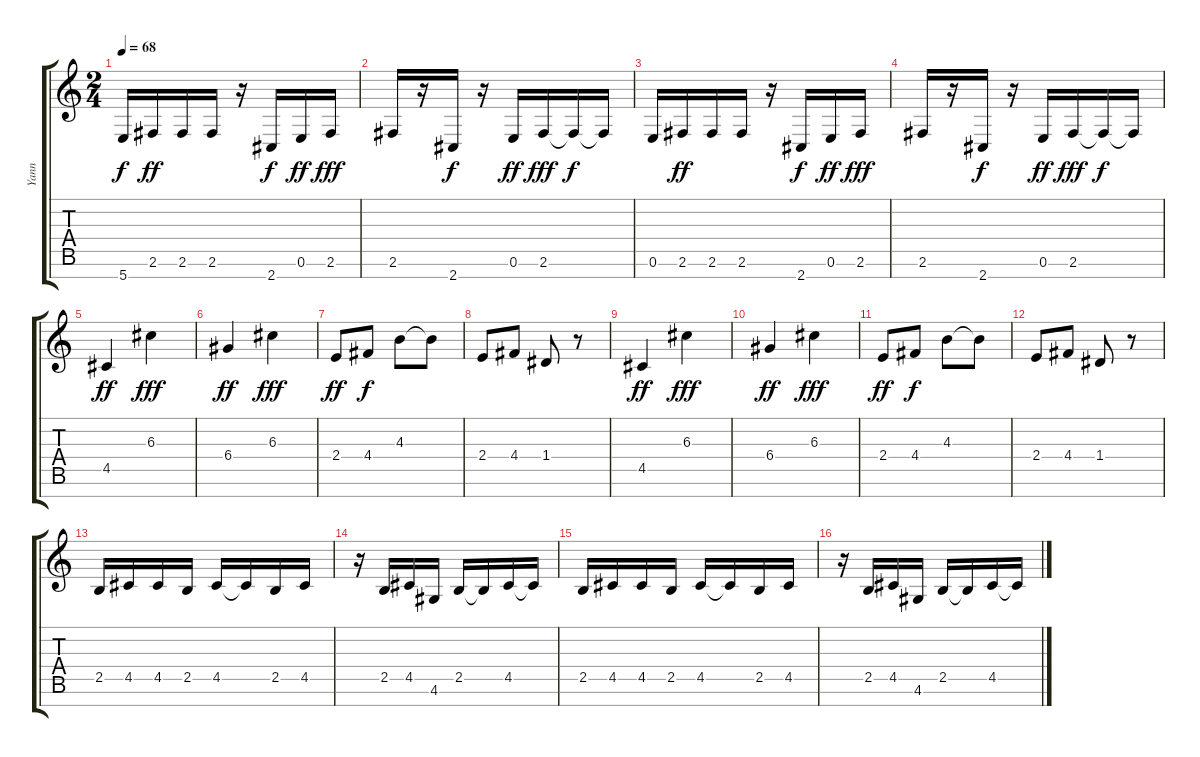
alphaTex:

\track ("Yann" "Yann") {instrument overdrivenguitar}
\staff {score tabs}
\tuning (E4 B3 G3 D3 A2 E2 B1) {hide}
\ts (2 4)
\tempo 68
\clef g2
\ks c
5.7.16{dy f} 2.6.16{dy ff} 2.6.16 2.6.16 r.16 2.7.16{dy f} 0.6.16{dy ff} 2.6.16{dy fff} |
2.6.16 r.16 2.7.16{dy f} r.16 0.6.16{dy ff} 2.6.16{dy fff} 2.6{t}.16{dy f} 2.6{t}.16 |
0.6.16 2.6.16{dy ff} 2.6.16 2.6.16 r.16 2.7.16{dy f} 0.6.16{dy ff} 2.6.16{dy fff} |
2.6.16 r.16 2.7.16{dy f} r.16 0.6.16{dy ff} 2.6.16{dy fff} 2.6{t}.16{dy f} 2.6{t}.16 |
4.5.4{dy ff volume 16} 6.3.4{dy fff} |
6.4.4{dy ff} 6.3.4{dy fff} |
2.4.8{dy ff} 4.4.8{dy f} 4.3.8 4.3{t}.8 |
2.4.8 4.4.8 1.4.8 r.8 |
4.5.4{dy ff} 6.3.4{dy fff} |
6.4.4{dy ff} 6.3.4{dy fff} |
2.4.8{dy ff} 4.4.8{dy f} 4.3.8 4.3{t}.8 |
2.4.8 4.4.8 1.4.8 r.8 |
2.5.16{volume 14} 4.5.16 4.5.16 2.5.16 4.5.16 4.5{t}.16 2.5.16 4.5.16 |
r.16 2.5.16 4.5.16 4.6.16 2.5.16 2.5{t}.16 4.5.16 4.5{t}.16 |
2.5.16 4.5.16 4.5.16 2.5.16 4.5.16 4.5{t}.16 2.5.16 4.5.16 |
r.16 2.5.16 4.5.16 4.6.16 2.5.16 2.5{t}.16 4.5.16 4.5{t}.16
